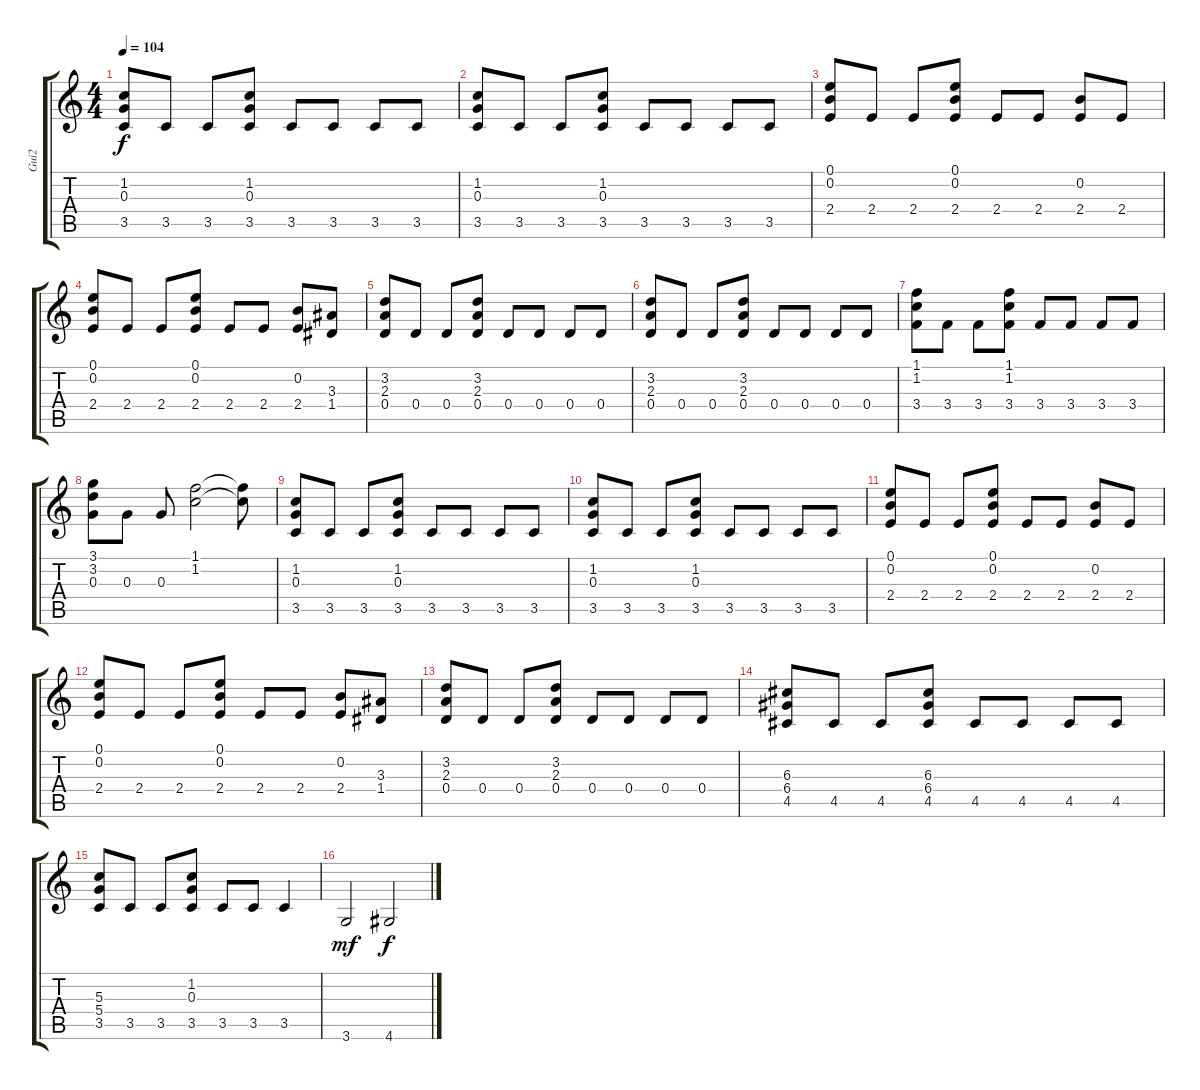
\track ("Gui2" "Gui2") {instrument distortionguitar}
\staff {score tabs}
\tuning (E4 B3 G3 D3 A2 E2) {hide}
\ts (4 4)
\tempo 104
\clef g2
\ks c
(1.2 0.3 3.5).8{dy f} 3.5.8 3.5.8 (1.2 0.3 3.5).8 3.5.8 3.5.8 3.5.8 3.5.8 |
(1.2 0.3 3.5).8 3.5.8 3.5.8 (1.2 0.3 3.5).8 3.5.8 3.5.8 3.5.8 3.5.8 |
(0.1 0.2 2.4).8 2.4.8 2.4.8 (0.1 0.2 2.4).8 2.4.8 2.4.8 (0.2 2.4).8 2.4.8 |
(0.1 0.2 2.4).8 2.4.8 2.4.8 (0.1 0.2 2.4).8 2.4.8 2.4.8 (0.2 2.4).8 (3.3 1.4).8 |
(3.2 2.3 0.4).8 0.4.8 0.4.8 (3.2 2.3 0.4).8 0.4.8 0.4.8 0.4.8 0.4.8 |
(3.2 2.3 0.4).8 0.4.8 0.4.8 (3.2 2.3 0.4).8 0.4.8 0.4.8 0.4.8 0.4.8 |
(1.1 1.2 3.4).8 3.4.8 3.4.8 (1.1 1.2 3.4).8 3.4.8 3.4.8 3.4.8 3.4.8 |
(3.1 3.2 0.3).8 0.3.8 0.3.8 (1.1 1.2).2 (1.1{t} 1.2{t}).8 |
(1.2 0.3 3.5).8 3.5.8 3.5.8 (1.2 0.3 3.5).8 3.5.8 3.5.8 3.5.8 3.5.8 |
(1.2 0.3 3.5).8 3.5.8 3.5.8 (1.2 0.3 3.5).8 3.5.8 3.5.8 3.5.8 3.5.8 |
(0.1 0.2 2.4).8 2.4.8 2.4.8 (0.1 0.2 2.4).8 2.4.8 2.4.8 (0.2 2.4).8 2.4.8 |
(0.1 0.2 2.4).8 2.4.8 2.4.8 (0.1 0.2 2.4).8 2.4.8 2.4.8 (0.2 2.4).8 (3.3 1.4).8 |
(3.2 2.3 0.4).8 0.4.8 0.4.8 (3.2 2.3 0.4).8 0.4.8 0.4.8 0.4.8 0.4.8 |
(6.3 6.4 4.5).8 4.5.8 4.5.8 (6.3 6.4 4.5).8 4.5.8 4.5.8 4.5.8 4.5.8 |
(5.3 5.4 3.5).8 3.5.8 3.5.8 (1.2 0.3 3.5).8 3.5.8 3.5.8 3.5.4 |
3.6.2{dy mf} 4.6.2{dy f}
